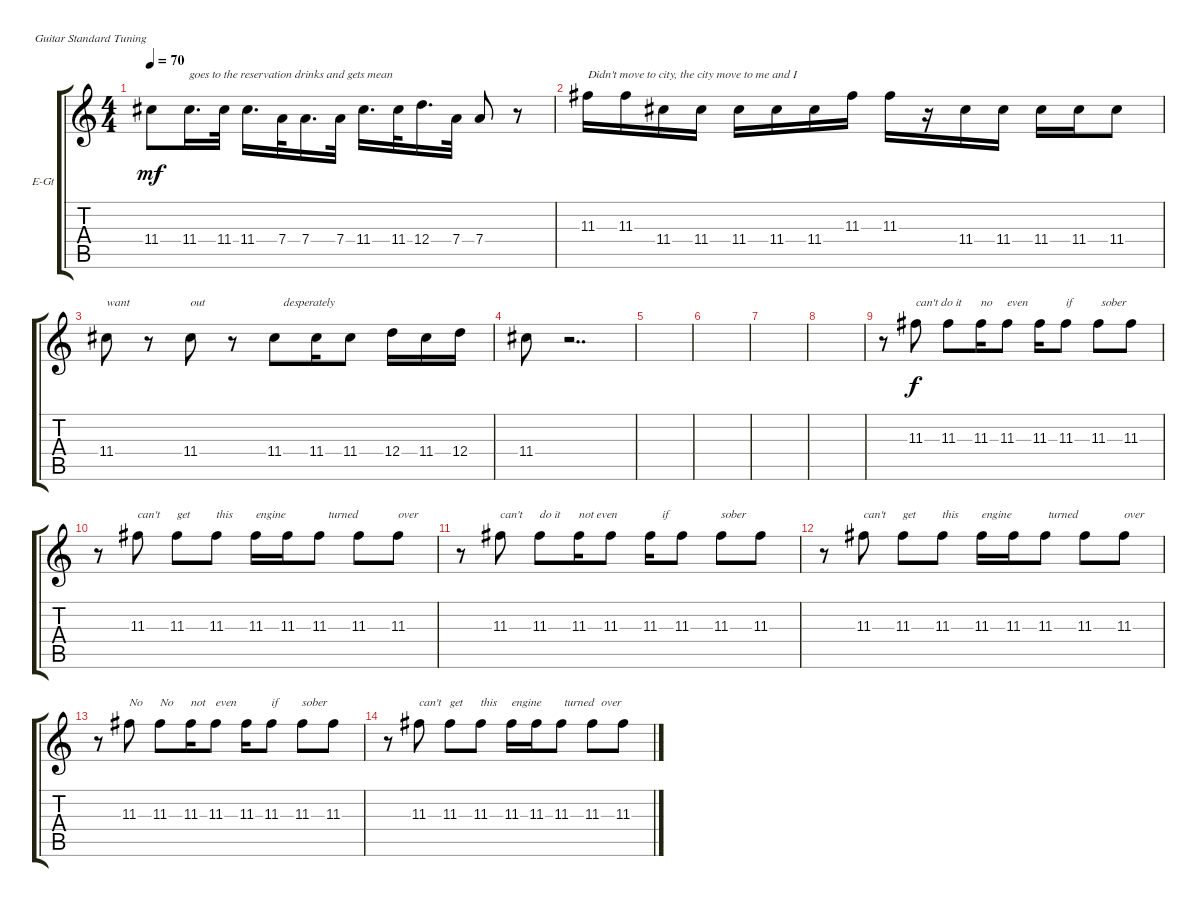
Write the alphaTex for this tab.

\defaultSystemsLayout 4
\bracketExtendMode groupsimilarinstruments
\firstSystemTrackNameOrientation horizontal
\otherSystemsTrackNameOrientation horizontal
\track ("Isaac Brock - Voice" "E-Gt") {instrument overdrivenguitar}
\staff {score tabs}
\tuning (E4 B3 G3 D3 A2 E2)
\ts (4 4)
\tempo 70
\clef g2
\scale
0.333333
\ks c
11.4.8{dy mf} 11.4.16{d txt "goes to the reservation drinks and gets mean"} 11.4.32 11.4.16{d} 7.4.32 7.4.16{d} 7.4.32 11.4.16{d} 11.4.32 12.4.16{d} 7.4.32 7.4.8 r.8 |
\scale
0.333333 11.3.16{txt "Didn't move to city, the city move to me and I"} 11.3.16 11.4.16 11.4.16 11.4.16 11.4.16 11.4.16 11.3.16 11.3.16 r.16 11.4.16 11.4.16 11.4.16 11.4.16 11.4.8 |
\scale
0.333333 11.4.8{txt "want"} r.8 11.4.8{txt "out"} r.8 11.4.8{txt "   desperately"} 11.4.16 11.4.8 12.4.16 11.4.16 12.4.16 |
\scale
0.333333 11.4.8 r.2{dd} |
\scale
0.333333 |
\scale
0.333333 |
\scale
0.333333 |
\scale
0.333333 |
\scale
0.333333 r.8 11.3.8{txt "can't do it" dy f} 11.3.8 11.3.16{txt "no"} 11.3.8{txt "even"} 11.3.16 11.3.8{txt "if"} 11.3.8{txt " sober"} 11.3.8 |
\scale
0.333333 r.8 11.3.8{txt "can't"} 11.3.8{txt "get"} 11.3.8{txt "this"} 11.3.16{txt "engine"} 11.3.16 11.3.8{txt "   turned"} 11.3.8 11.3.8{txt "over"} |
\scale
0.333333 r.8 11.3.8{txt "can't"} 11.3.8{txt "do it"} 11.3.16{txt "not even"} 11.3.8 11.3.16{txt "    if"} 11.3.8 11.3.8{txt "sober"} 11.3.8 |
\scale
0.333333 r.8 11.3.8{txt "can't"} 11.3.8{txt "get"} 11.3.8{txt "this"} 11.3.16{txt "engine"} 11.3.16 11.3.8{txt " turned"} 11.3.8 11.3.8{txt "over"} |
\scale
0.333333 r.8 11.3.8{txt "No"} 11.3.8{txt "No"} 11.3.16{txt "not "} 11.3.8{txt "even"} 11.3.16 11.3.8{txt "if"} 11.3.8{txt "sober"} 11.3.8 |
\scale
0.333333 r.8 11.3.8{txt "can't"} 11.3.8{txt "get"} 11.3.8{txt "this"} 11.3.16{txt "engine"} 11.3.16 11.3.8{txt " turned"} 11.3.8{txt "   over"} 11.3.8 |
\scale
0.333333 |
\scale
0.333333
